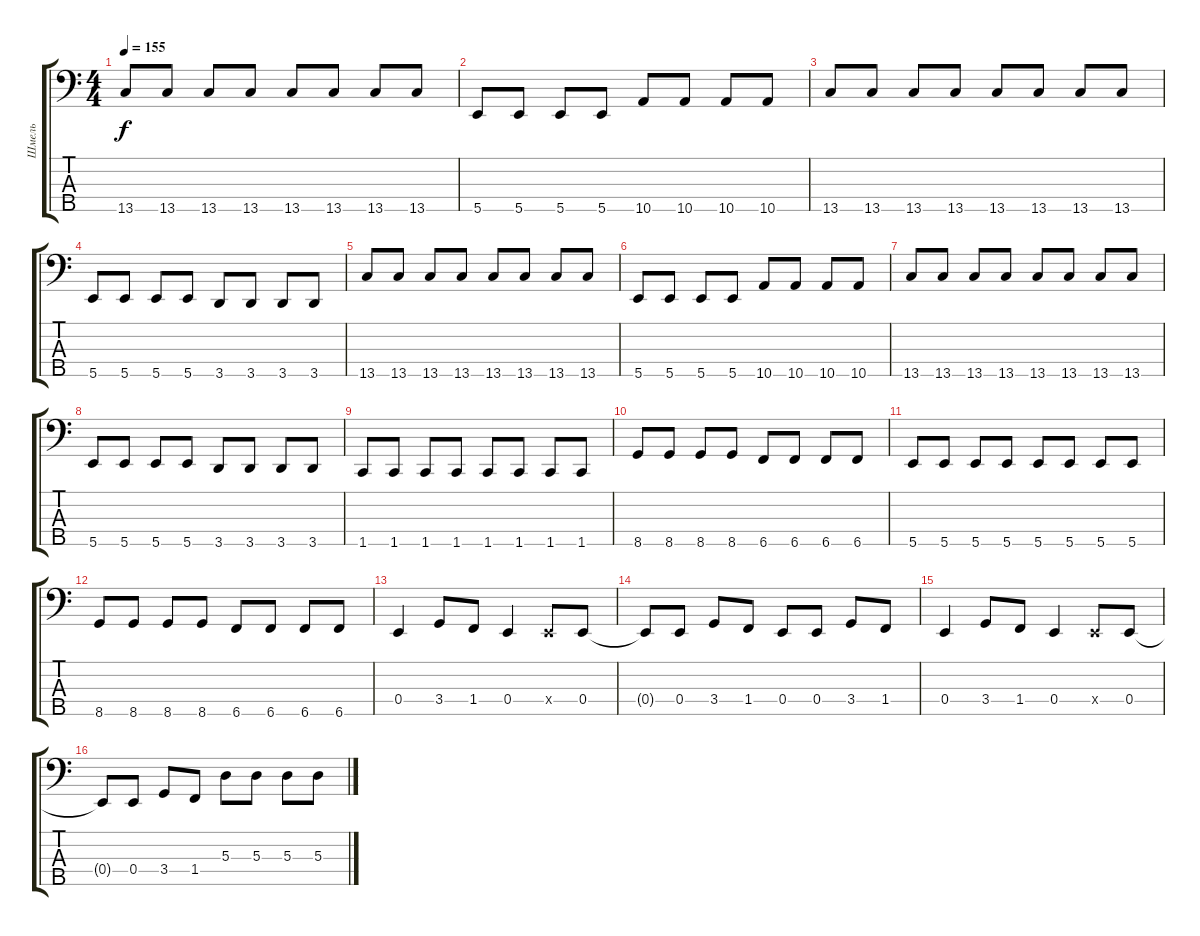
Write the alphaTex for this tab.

\track ("Шмель" "Шмель") {instrument electricbassfinger}
\staff {score tabs}
\tuning (G2 D2 A1 E1 B0) {hide}
\ts (4 4)
\tempo 155
\clef f4
\ks c
13.5.8{dy f} 13.5.8 13.5.8 13.5.8 13.5.8 13.5.8 13.5.8 13.5.8 |
5.5.8 5.5.8 5.5.8 5.5.8 10.5.8 10.5.8 10.5.8 10.5.8 |
13.5.8 13.5.8 13.5.8 13.5.8 13.5.8 13.5.8 13.5.8 13.5.8 |
5.5.8 5.5.8 5.5.8 5.5.8 3.5.8 3.5.8 3.5.8 3.5.8 |
13.5.8 13.5.8 13.5.8 13.5.8 13.5.8 13.5.8 13.5.8 13.5.8 |
5.5.8 5.5.8 5.5.8 5.5.8 10.5.8 10.5.8 10.5.8 10.5.8 |
13.5.8 13.5.8 13.5.8 13.5.8 13.5.8 13.5.8 13.5.8 13.5.8 |
5.5.8 5.5.8 5.5.8 5.5.8 3.5.8 3.5.8 3.5.8 3.5.8 |
1.5.8 1.5.8 1.5.8 1.5.8 1.5.8 1.5.8 1.5.8 1.5.8 |
8.5.8 8.5.8 8.5.8 8.5.8 6.5.8 6.5.8 6.5.8 6.5.8 |
5.5.8 5.5.8 5.5.8 5.5.8 5.5.8 5.5.8 5.5.8 5.5.8 |
8.5.8 8.5.8 8.5.8 8.5.8 6.5.8 6.5.8 6.5.8 6.5.8 |
0.4.4 3.4.8 1.4.8 0.4.4 0.4{x}.8 0.4.8 |
0.4{t}.8 0.4.8 3.4.8 1.4.8 0.4.8 0.4.8 3.4.8 1.4.8 |
0.4.4 3.4.8 1.4.8 0.4.4 0.4{x}.8 0.4.8 |
0.4{t}.8 0.4.8 3.4.8 1.4.8 5.3.8 5.3.8 5.3.8 5.3.8
